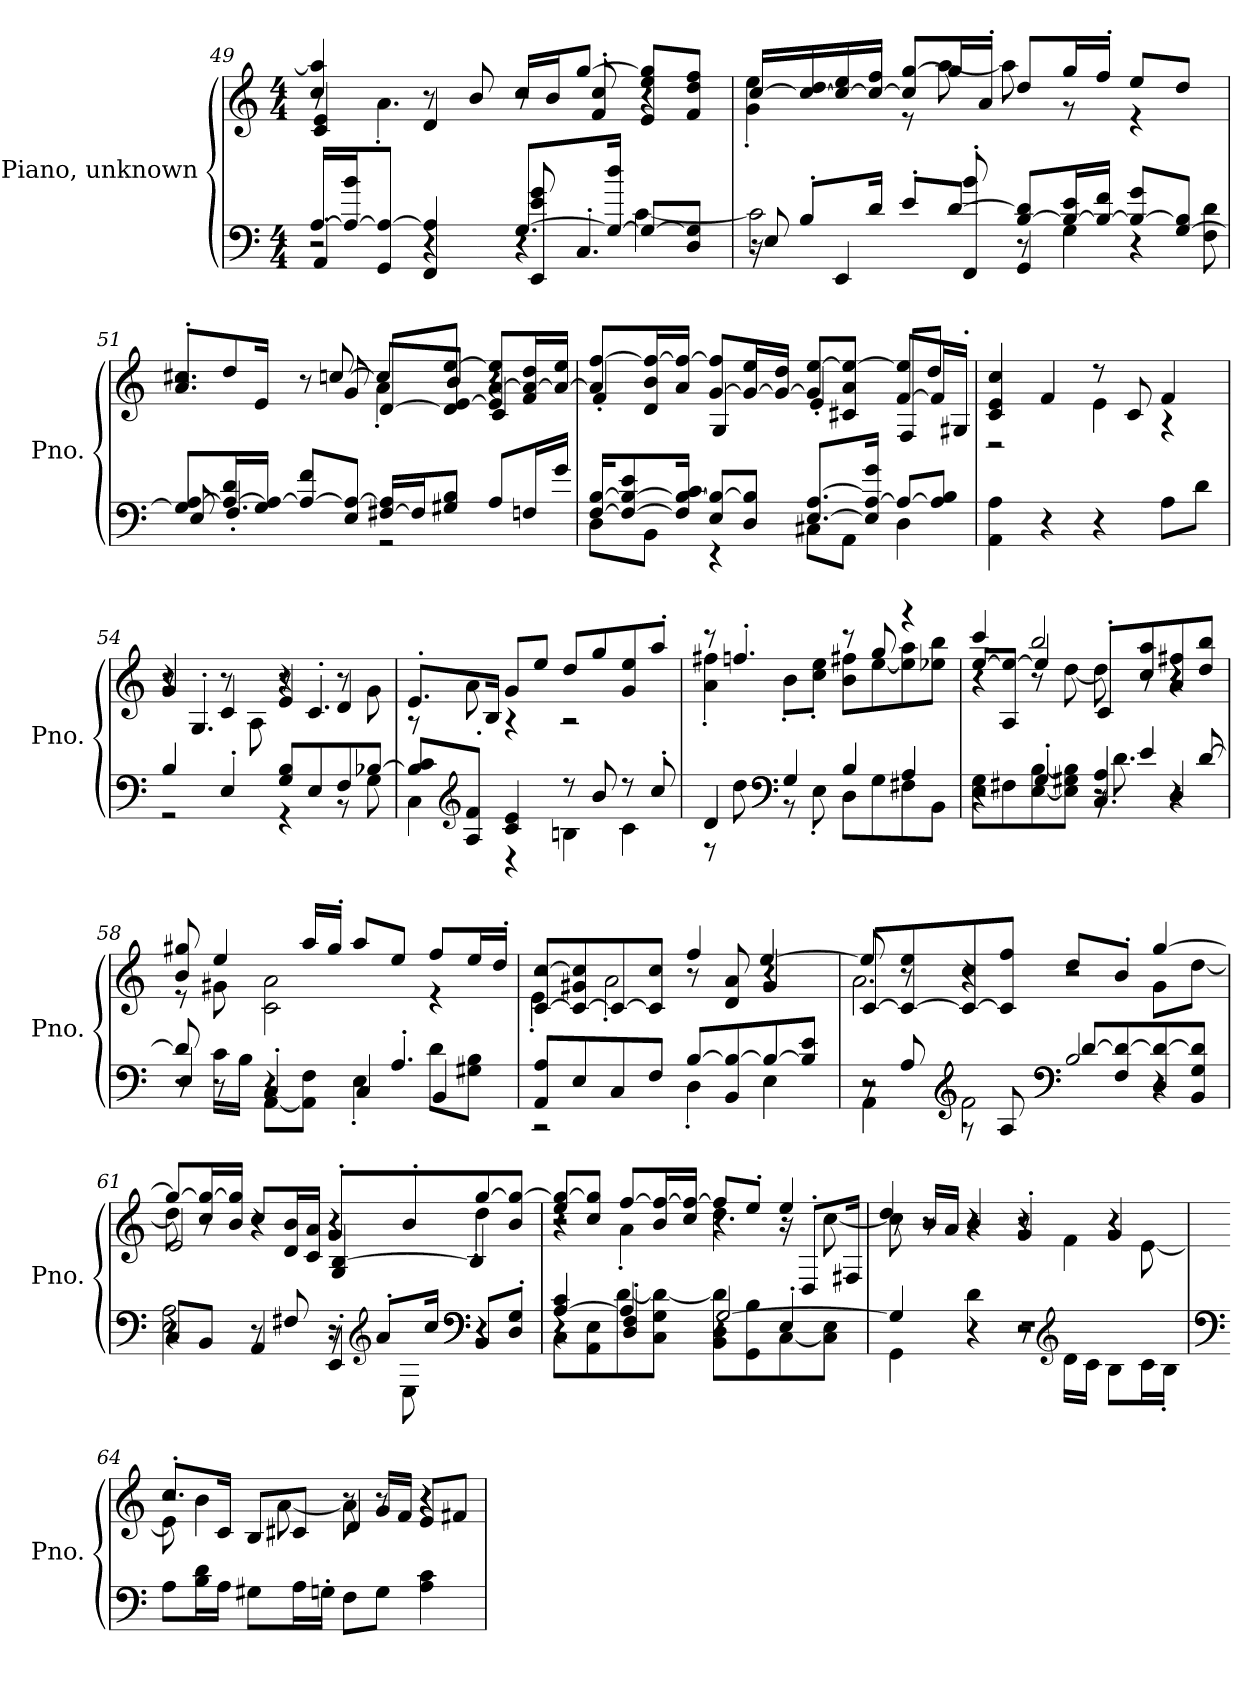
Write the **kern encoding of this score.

**kern	**kern
*part1	*part1
*staff2	*staff1
*I"Piano, unknown	*
*I'Pno.	*
!!LO:LB:g=z
*clefF4	*clefG2
*k[]	*k[]
*M4/4	*M4/4
=49	=49
*^	*^
*	*^	*	*^
[16A/LL	2r	4AA'/	4cc/ 4aa/]	8r	4c/ 4e/
16A/_ 16b/J	.	.	.	.	.
8GG/ 8A/_J	.	.	.	4.a'\	.
4FF/ 4A/]	.	4r	8r	.	4d/
.	.	.	8b/	.	.
[8.G/L	4r	8EE/ 8e/ 8g/	16cc/LL	2r	8r
.	.	.	16b/J	.	.
.	.	4.C'/	[8gg/J	.	8f/' 8cc/'
16G/_ 16dd/Jk	.	.	.	.	.
8G/L_	[4c\	.	8e/ 8ee/ 8gg/]L	.	4r
8D/ 8G/]J	.	.	8f/ 8dd/ 8ff/J	.	.
*	*	*	*	*v	*v
=50	=50	=50	=50	=50
16r	2c\]	8E/	[16cc/LL	4g\' 4ee\'
8B'/L	.	.	16cc/_ 16dd/	.
.	.	4EE/	16cc/_ 16ee/	.
16d/Jk	.	.	16cc/_ 16ff/JJ	.
8e'/L	.	.	8cc/] [8gg/L	8r
[8d/J	.	8FF/' 8b/'	16gg/L]	[8aa\
.	.	.	16a'/JJ	.
[8B/ 8d/]L	8r	4GG/	8dd/L	8aa\]
16B/_ 16e/L	4G\	.	16gg/L	8r
16B/_ 16f/JJ	.	.	16ff'/JJ	.
8B/_ 8g/L	.	4r	8ee/L	4r
[8G/ 8B/]J	8F\ 8d\	.	8dd/J	.
*	*v	*v	*	*
!!LO:LB:g=z
=51	=51	=51	=51
*	*	*	*^
8G/] [8A/L	8E/	8.a/' 8.cc#X/'L	2r	8r
16A/_ 16d/L	4.F'/	.	.	4dd/
16G/ 16A/_JJ	.	16e/Jk	.	.
8A/_ 8f/L	.	8r	.	.
8E/ 8A/_J	.	8g/	.	[8ccn/
[16F#X/ 16A/]LL	2r	[8d/L	4a'\	8cc/L]
16F#/J]	.	.	.	.
8G#X/ 8B/J	.	8d/] [8e/ [8ee/J	.	8b/J
8A/L	.	8e/] [8a/ 8ee/]L	4r	4c/
16Fn/L	.	16f/ 16a/_ 16dd/L	.	.
16g/JJ	.	16a/_ 16ee/JJ	.	.
*	*	*	*v	*v
=52	=52	=52	=52
[16F/ [16B/KL	8D\L	8a/] [8ff/L	4f'/
8F/_ 8B/_ 8e/	.	.	.
.	8BB\J	16d/ 16b/ 16ff/_L	.
16F/] 16B/_ 16c/Jk	.	16a/ 16ff/_JJ	.
8E/ 8B/_L	4r	[8g/ 8ff/]L	4G/
8D/ 8B/]J	.	16g/_ 16ee/L	.
.	.	16g/_ 16dd/JJ	.
[8.E/ [8.A/L	8C#X\L	8g/] [8ee/L	4e'/
.	8AA\J	8c#X/ 8a/ 8ee/_J	.
16E/] 16A/_ 16g/Jk	.	.	.
8A/L_	4D\	[8f/ 8ee/]L	8F/L
8A/] 8B/J	.	16f/L]	8dd/J
.	.	16G#X'/JJ	.
*v	*v	*	*
!!LO:PB:g=z	!!
=53	=53	=53
4AA\ 4A\	4c/ 4e/ 4cc/	2r
4r	4f/	.
4r	8r	4e\
.	8c/	.
8A\L	4f/	4r
8d\J	.	.
=54	=54	=54
*^	*	*^
4B/	2r	4g/	4r	8r
.	.	.	.	4.G'/
4E'/	.	4c/	8r	.
.	.	.	8A\	.
8G/ 8B/L	4r	4e/	4r	8r
8E/	.	.	.	4.c'/
8F/	8r	4d/	8r	.
[8B-X/J	8G\	.	8g\	.
*	*	*	*v	*v
=55	=55	=55	=55
8B-/] 8c/L	4C\	8.e'/L	8r
*clefG2	*	*	*
8A/' 8f/'J	.	.	8a\
.	.	16B/Jk	.
4c/ 4e/	4r	8g/L	4r
.	.	8ee/J	.
8r	4Bn\	8dd/L	2r
8b/	.	8gg/	.
8r	4c\	8g/ 8ee/	.
8cc'/	.	8aa'/J	.
=56	=56	=56	=56
4d/	8r	8r	4a\' 4ff#X\'
.	8dd\	4.ffn'/	.
*clefF4	*	*	*
4G/	8r	.	8b'\L
.	8E'\	.	8cc\' 8ee\'J
4B/	8D\L	8r	8b\ 8ff#X\L
.	8G\	8gg/	[8ee\
4A/	8F#X\	4r	8ee\] 8aa\
.	8BB\J	.	8ee-X\ 8bb\J
!!LO:LB:g=z
=57	=57	=57	=57
*	*^	*	*^
2r	8E\ 8G\L	4r	4ccc/	4r	[8ee/L
.	8F#X\	.	.	.	8A/ 8ee/_J
.	[8E\ [8B\	4G'/	2bb/	8r	4ee/]
.	8E\] 8G#X\ 8B\]J	.	.	[8dd\	.
8r	16r	4C/ 4A/	.	8dd\]	8c'/L
.	8.d'\	.	.	.	.
4e/	.	.	.	8r	8cc/ 8aa/
.	4r	4D/	4r	4r	8a/ 8ff#X/
[8d/	.	.	.	.	8dd/ 8bb/J
*	*	*	*	*v	*v
=58	=58	=58	=58	=58
8d/]	8r	4E/	8b/ 8gg#X/	8r
8r	16c\LL	.	4ee/	8g#X\
.	16B\JJ	.	.	.
4r	[8AA\L	4C'/	.	2c\ 2a\
.	8AA\] 8F\J	.	16aa/LL	.
.	.	.	16gg#'/JJ	.
8r	4E'\	4C/	8aa/L	.
4.A'/	.	.	8ee/J	.
.	8d\L	4BB/	8ff/L	4r
.	8G#X\ 8B\J	.	16ee/L	.
.	.	.	16dd'/JJ	.
*	*v	*v	*	*
=59	=59	=59	=59
*	*	*	*^
8AA/ 8A/L	2r	[8c/ [8cc/L	4e'\	2r
8E/	.	8c/_ 8g#X/ 8cc/]	.	.
8C/	.	8c/_	2a'\	.
8F/J	.	8c/] 8cc/J	.	.
[8B/L	4D'\	8r	.	4ff/
8BB/ 8B/_	.	8d/ 8a/	.	.
8B/_	4E\	4g#/	4r	[4ee/
8B/] 8e/J	.	.	.	.
!!LO:LB:g=z	!!	!!
=60	=60	=60	=60	=60
*	*^	*	*	*
2r	4AA\	8r	[8c/L	2.a\	8ee/]
.	.	8A/	8c/_ 8ee/	.	8r
*clefG2	*	*	*	*	*
.	2f\	8r	8c/_ 8cc/	.	4r
.	.	8A/	8c/] 8ff/J	.	.
*clefF4	*	*	*	*	*
2B/	.	[8d/L	8dd/L	.	2r
.	.	8F/ 8d/_	8b'/J	.	.
.	4r	8D/ 8d/_	[4gg/	8g\L	.
.	.	8BB/ 8G/ 8d/]J	.	[8dd\J	.
=61	=61	=61	=61	=61	=61
8C/L	2E\ 2A\	4r	8gg/L_	8dd\]	2e/
8BB/J	.	.	16cc/ 16gg/_L	8r	.
.	.	.	16b/ 16gg/]JJ	.	.
8r	.	4AA/	8cc/L	4r	.
8F#X/	.	.	16d/ 16b/L	.	.
.	.	.	16c/ 16a/JJ	.	.
16r	8r	4EE'/	8g'/L	4r	4G/ [4B/
*clefG2	*	*	*	*	*
8a'/L	.	.	.	.	.
.	8E\	.	8b'/	.	.
16cc/Jk	.	.	.	.	.
*clefF4	*	*	*	*	*
8BB/L	4r	4r	[8gg/	4dd'\	4B/]
8D/' 8G/'J	.	.	8b/ 8gg/_J	.	.
!!LO:LB:g=z	!!	!!
=62	=62	=62	=62	=62	=62
[4A/ 4c/	8C\L	4r	8ee/ 8gg/_L	4r	2r
.	8AA\ 8E\	.	8cc/ 8gg/]J	.	.
4A/]	[8d\	4D/' 4F/'	[8ff/L	4a'\	.
.	8C\ 8G\ 8d\_J	.	16b/ 16ff/_L	.	.
.	.	.	16cc/ 16ff/_JJ	.	.
4r	8BB\ 8D\ 8d\]L	[2G/	8ff/L]	4.dd\	4r
.	8GG\ 8B\	.	8ee'/J	.	.
4E'/	[8C\	.	16r	.	4ee/
.	.	.	8D'/L	.	.
.	8C\] 8E\J	.	.	[8cc\	.
.	.	.	16F#X/Jk	.	.
=63	=63	=63	=63	=63	=63
1r	4GG\	4G/]	8r	8cc\]	4dd/
.	.	.	16b/LL	8r	.
.	.	.	16a/JJ	.	.
.	4d\	4r	4b/	4r	4r
.	8r	2r	4g'/	8r	4r
*clefG2	*	*	*	*	*
.	16d\LL	.	.	4f\	.
.	16c\JJ	.	.	.	.
.	8B\L	.	4r	.	4g/
.	16c\L	.	.	[8e\	.
.	16B'\JJ	.	.	.	.
*v	*v	*v	*	*	*
!!LO:LB:g=z	!!	!!
=64	=64	=64	=64
*clefF4	*	*	*
8A\L	8.cc'/L	8e\]	2r
16B\ 16d\L	.	4b\	.
16A\JJ	16c/Jk	.	.
8G#X\L	8B/L	.	.
16A\L	8c#X/J	[8a\	.
16Gn'\JJ	.	.	.
8F\L	8r	8a\]	4d/
8G\J	16g/LL	8r	.
.	16f/JJ	.	.
4A\ 4c\	8e/L	4r	4r
.	8f#X/J	.	.
*	*v	*v	*v
=	=
*-	*-
